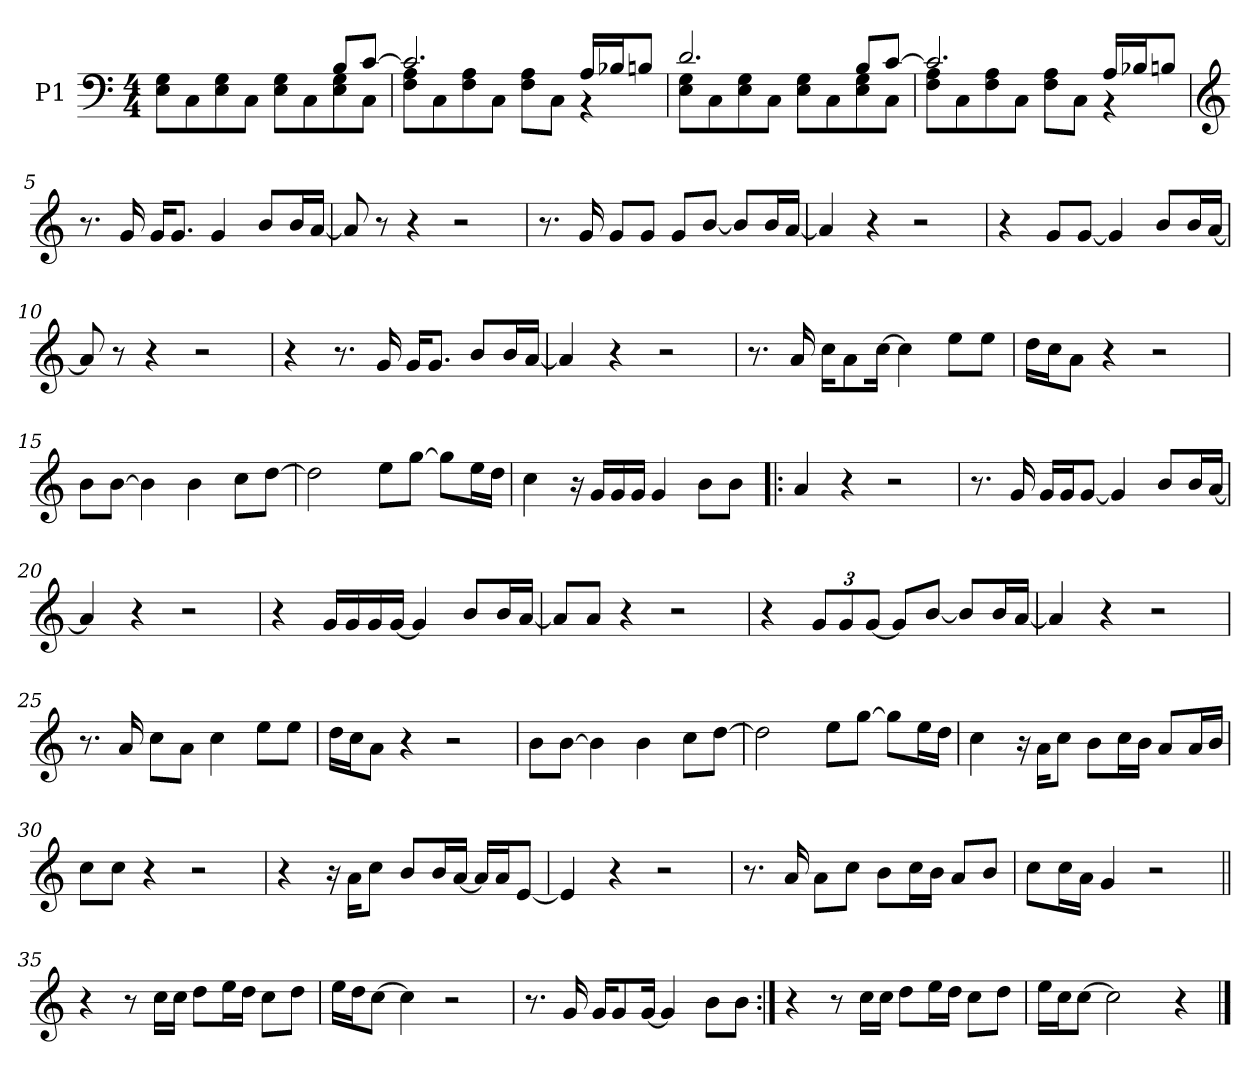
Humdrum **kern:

**kern
*part1
*staff1
*I"P1
*clefF4
*k[]
*M4/4
*MM76
=1
*^
2ryy	8E\ 8G\L
.	8C\
.	8E\ 8G\
.	8C\J
4ryy	8E\ 8G\L
.	8C\
8B/L	8E\ 8G\
[>8c/J	8C\J
=2	=2
2.c/]	8F\ 8A\L
.	8C\
.	8F\ 8A\
.	8C\J
.	8F\ 8A\L
.	8C\J
16A/LL	4r
16B-X/J	.
8Bn/J	.
=3	=3
2.d/	8E\ 8G\L
.	8C\
.	8E\ 8G\
.	8C\J
.	8E\ 8G\L
.	8C\
8B/L	8E\ 8G\
[>8c/J	8C\J
!!LO:LB:g=z	!!
=4	=4
2.c/]	8F\ 8A\L
.	8C\
.	8F\ 8A\
.	8C\J
.	8F\ 8A\L
.	8C\J
16A/LL	4r
16B-X/J	.
8Bn/J	.
*v	*v
=5
*clefG2
8.r
16g/
16g/KL
8.g/J
4g/
8b/L
16b/L
[<16a/JJ
=6
8a/]
8r
4r
2r
=7
8.r
16g/
8g/L
8g/J
8g/L
[<8b/J
8b/L]
16b/L
[<16a/JJ
!!LO:LB:g=z
=8
4a/]
4r
2r
=9
4r
8g/L
[<8g/J
4g/]
8b/L
16b/L
[<16a/JJ
=10
8a/]
8r
4r
2r
=11
4r
8.r
16g/
16g/KL
8.g/J
8b/L
16b/L
[<16a/JJ
=12
4a/]
4r
2r
!!LO:LB:g=z
=13
8.r
16a/
16cc\KL
8a\
[>16cc\Jk
4cc\]
8ee\L
8ee\J
=14
16dd\LL
16cc\J
8a\J
4r
2r
=15
8b\L
[>8b\J
4b\]
4b\
8cc\L
[>8dd\J
=16
2dd\]
8ee\L
[>8gg\J
8gg\L]
16ee\L
16dd\JJ
=17
4cc\
16r
16g/LL
16g/
16g/JJ
4g/
8b\L
8b\J
!!LO:LB:g=z
=18!|:
4a/
4r
2r
=19
8.r
16g/
16g/LL
16g/J
[<8g/J
4g/]
8b/L
16b/L
[<16a/JJ
=20
4a/]
4r
2r
=21
4r
16g/LL
16g/
16g/
[<16g/JJ
4g/]
8b/L
16b/L
[<16a/JJ
=22
8a/L]
8a/J
4r
2r
!!LO:LB:g=z
=23
4r
*Xbrackettup
12g/L
12g/
[<12g/J
8g/L]
[<8b/J
8b/L]
16b/L
[<16a/JJ
=24
4a/]
4r
2r
=25
8.r
16a/
8cc\L
8a\J
4cc\
8ee\L
8ee\J
=26
16dd\LL
16cc\J
8a\J
4r
2r
=27
8b\L
[>8b\J
4b\]
4b\
8cc\L
[>8dd\J
!!LO:LB:g=z
=28
2dd\]
8ee\L
[>8gg\J
8gg\L]
16ee\L
16dd\JJ
=29
4cc\
16r
16a\KL
8cc\J
8b\L
16cc\L
16b\JJ
8a/L
16a/L
16b/JJ
=30
8cc\L
8cc\J
4r
2r
=31
4r
16r
16a\KL
8cc\J
8b/L
16b/L
[<16a/JJ
16a/LL]
16a/J
[<8e/J
=32
4e/]
4r
2r
!!LO:LB:g=z
=33
8.r
16a/
8a\L
8cc\J
8b\L
16cc\L
16b\JJ
8a/L
8b/J
=34
8cc\L
16cc\L
16a\JJ
4g/
2r
=35||
4r
8r
16cc\LL
16cc\JJ
8dd\L
16ee\L
16dd\JJ
8cc\L
8dd\J
=36
16ee\LL
16dd\J
[>8cc\J
4cc\]
2r
!!LO:LB:g=z
=37
8.r
16g/
16g/KL
8g/
[<16g/Jk
4g/]
8b\L
8b\J
=38:|!
4r
8r
16cc\LL
16cc\JJ
8dd\L
16ee\L
16dd\JJ
8cc\L
8dd\J
=39
16ee\LL
16cc\J
[>8cc\J
2cc\]
4r
==
*-
